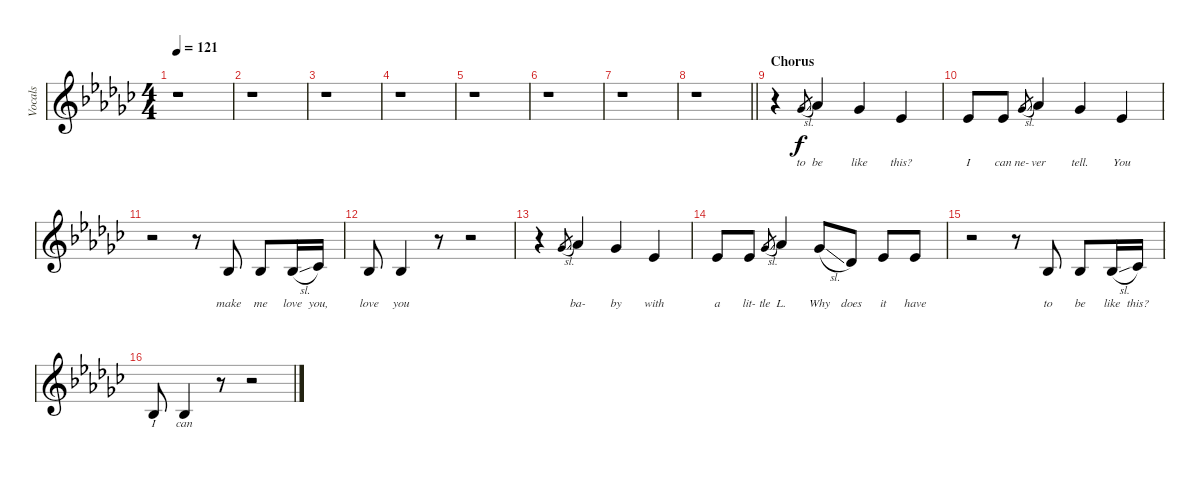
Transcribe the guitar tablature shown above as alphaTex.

\track ("Vocals" "Vocals") {instrument flute}
\staff {score}
\tuning (E4 B3 G3 D3 A2 E2) {hide}
\ts (4 4)
\tempo 121
\clef g2
\ks ebminor
r.1{dy f} |
r.1 |
r.1 |
r.1 |
r.1 |
r.1 |
r.1 |
\barLineRight lightlight
r.1 |
\section ("" "Chorus")
r.4 2.1{sl}.8{lyrics (0 "to") lyrics (1 "") lyrics (2 "") lyrics (3 "") lyrics (4 "") gr} 4.1.4{lyrics (0 "be") lyrics (1 "") lyrics (2 "") lyrics (3 "") lyrics (4 "")} 2.1.4{lyrics (0 "like") lyrics (1 "") lyrics (2 "") lyrics (3 "") lyrics (4 "")} 4.2.4{lyrics (0 "this?") lyrics (1 "") lyrics (2 "") lyrics (3 "") lyrics (4 "")} |
4.2.8{lyrics (0 "I") lyrics (1 "") lyrics (2 "") lyrics (3 "") lyrics (4 "")} 4.2.8{lyrics (0 "can") lyrics (1 "") lyrics (2 "") lyrics (3 "") lyrics (4 "")} 2.1{sl}.8{lyrics (0 "ne-") lyrics (1 "") lyrics (2 "") lyrics (3 "") lyrics (4 "") gr} 4.1.4{lyrics (0 "ver") lyrics (1 "") lyrics (2 "") lyrics (3 "") lyrics (4 "")} 2.1.4{lyrics (0 "tell.") lyrics (1 "") lyrics (2 "") lyrics (3 "") lyrics (4 "")} 4.2.4{lyrics (0 "You") lyrics (1 "") lyrics (2 "") lyrics (3 "") lyrics (4 "")} |
r.2 r.8 3.3.8{lyrics (0 "make") lyrics (1 "") lyrics (2 "") lyrics (3 "") lyrics (4 "")} 3.3.8{lyrics (0 "me") lyrics (1 "") lyrics (2 "") lyrics (3 "") lyrics (4 "")} 3.3{sl}.16{lyrics (0 "love") lyrics (1 "") lyrics (2 "") lyrics (3 "") lyrics (4 "")} 4.3.16{lyrics (0 "you,") lyrics (1 "") lyrics (2 "") lyrics (3 "") lyrics (4 "")} |
3.3.8{lyrics (0 "love") lyrics (1 "") lyrics (2 "") lyrics (3 "") lyrics (4 "")} 3.3.4{lyrics (0 "you") lyrics (1 "") lyrics (2 "") lyrics (3 "") lyrics (4 "")} r.8 r.2 |
r.4 2.1{sl}.8{lyrics (0 "") lyrics (1 "") lyrics (2 "") lyrics (3 "") lyrics (4 "") gr} 4.1.4{lyrics (0 "ba-") lyrics (1 "") lyrics (2 "") lyrics (3 "") lyrics (4 "")} 2.1.4{lyrics (0 "by") lyrics (1 "") lyrics (2 "") lyrics (3 "") lyrics (4 "")} 4.2.4{lyrics (0 "with") lyrics (1 "") lyrics (2 "") lyrics (3 "") lyrics (4 "")} |
4.2.8{lyrics (0 "a") lyrics (1 "") lyrics (2 "") lyrics (3 "") lyrics (4 "")} 4.2.8{lyrics (0 "lit-") lyrics (1 "") lyrics (2 "") lyrics (3 "") lyrics (4 "")} 2.1{sl}.8{lyrics (0 "tle") lyrics (1 "") lyrics (2 "") lyrics (3 "") lyrics (4 "") gr} 4.1.4{lyrics (0 "L.") lyrics (1 "") lyrics (2 "") lyrics (3 "") lyrics (4 "")} 7.2{sl}.8{lyrics (0 "Why") lyrics (1 "") lyrics (2 "") lyrics (3 "") lyrics (4 "")} 2.2.8{lyrics (0 "does") lyrics (1 "") lyrics (2 "") lyrics (3 "") lyrics (4 "")} 4.2.8{lyrics (0 "it") lyrics (1 "") lyrics (2 "") lyrics (3 "") lyrics (4 "")} 4.2.8{lyrics (0 "have") lyrics (1 "") lyrics (2 "") lyrics (3 "") lyrics (4 "")} |
r.2 r.8 3.3.8{lyrics (0 "to") lyrics (1 "") lyrics (2 "") lyrics (3 "") lyrics (4 "")} 3.3.8{lyrics (0 "be") lyrics (1 "") lyrics (2 "") lyrics (3 "") lyrics (4 "")} 3.3{sl}.16{lyrics (0 "like") lyrics (1 "") lyrics (2 "") lyrics (3 "") lyrics (4 "")} 4.3.16{lyrics (0 "this?") lyrics (1 "") lyrics (2 "") lyrics (3 "") lyrics (4 "")} |
3.3.8{lyrics (0 "I") lyrics (1 "") lyrics (2 "") lyrics (3 "") lyrics (4 "")} 3.3.4{lyrics (0 "can") lyrics (1 "") lyrics (2 "") lyrics (3 "") lyrics (4 "")} r.8 r.2
